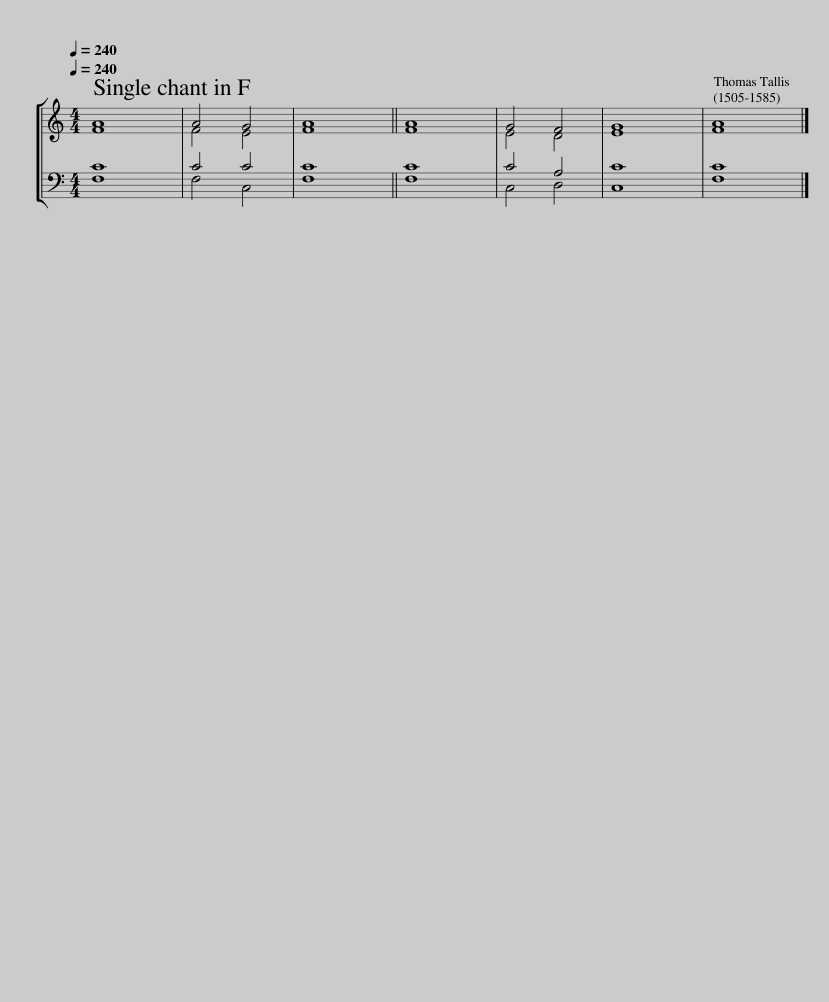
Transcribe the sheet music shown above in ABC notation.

X:1
%%score [ ( 1 2 ) ( 3 4 ) ]
L:1/8
Q:1/4=240
M:4/4
I:linebreak $
K:C
V:1 treble
V:2 treble
V:3 bass
V:4 bass
V:1
 A8 | A4 G4 | A8 || A8 | G4 F4 | %5
 G8 | A8 |] %7
V:2
 F8 | F4 E4 | F8 || F8 | E4 D4 | %5
 E8 | F8 |] %7
V:3
 C8 | C4 C4 | C8 || C8 | C4 A,4 | %5
 C8 | C8 |] %7
V:4
 F,8 | F,4 C,4 | F,8 || F,8 | C,4 D,4 | %5
 C,8 | F,8 |] %7
